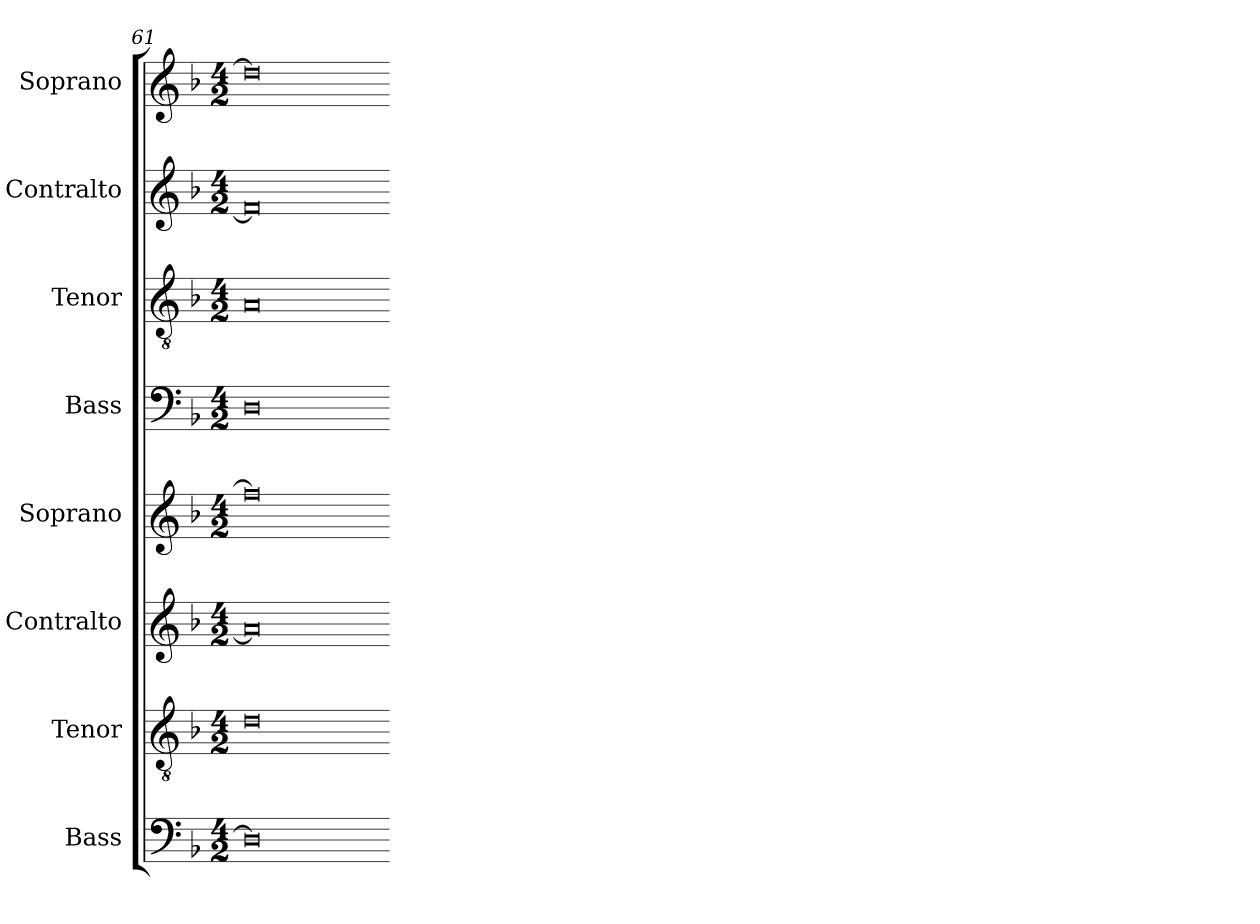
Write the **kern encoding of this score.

**kern	**kern	**kern	**kern	**kern	**kern	**kern	**kern
*part8	*part7	*part6	*part5	*part4	*part3	*part2	*part1
*staff8	*staff7	*staff6	*staff5	*staff4	*staff3	*staff2	*staff1
*I"Bass	*I"Tenor	*I"Contralto	*I"Soprano	*I"Bass	*I"Tenor	*I"Contralto	*I"Soprano
*I'B	*I'T	*I'A	*I'S	*I'B	*I'T	*I'A	*I'S
*clefF4	*clefGv2	*clefG2	*clefG2	*clefF4	*clefGv2	*clefG2	*clefG2
*k[b-]	*k[b-]	*k[b-]	*k[b-]	*k[b-]	*k[b-]	*k[b-]	*k[b-]
*G:dor	*G:dor	*G:dor	*G:dor	*G:dor	*G:dor	*G:dor	*G:dor
*M4/2	*M4/2	*M4/2	*M4/2	*M4/2	*M4/2	*M4/2	*M4/2
=61	=61	=61	=61	=61	=61	=61	=61
0D]	0d	0a]	0ff#]	0D	0A	0f#]	0dd]
=-	=-	=-	=-	=-	=-	=-	=-
*-	*-	*-	*-	*-	*-	*-	*-
